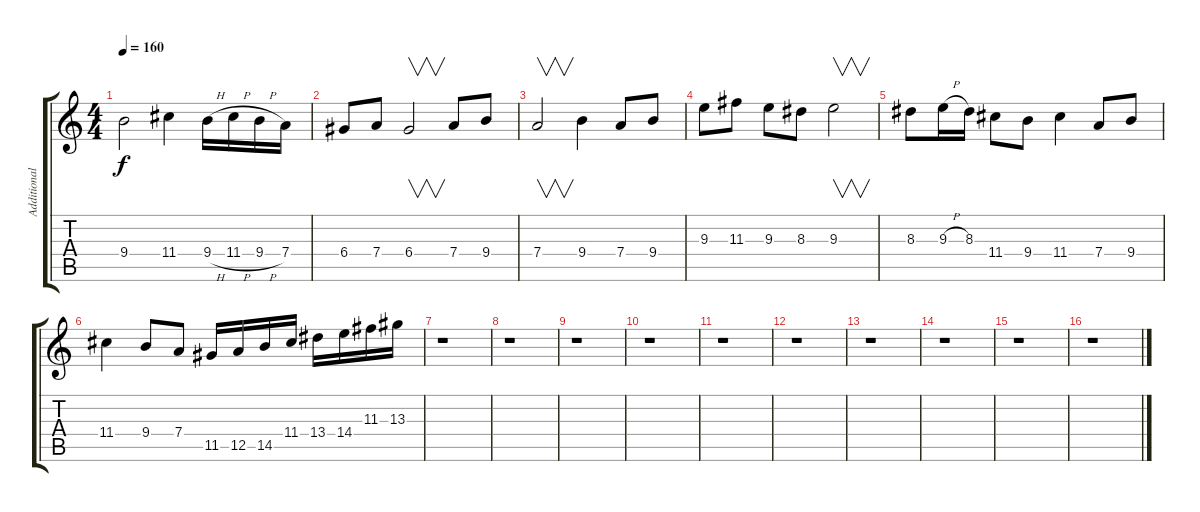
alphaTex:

\track ("Additional Guitar" "Additional") {instrument distortionguitar}
\staff {score tabs}
\tuning (E4 B3 G3 D3 A2 E2) {hide}
\ts (4 4)
\tempo 160
\clef g2
\ks c
9.4.2{dy f} 11.4.4 9.4{h}.16 11.4{h}.16 9.4{h}.16 7.4.16 |
6.4.8 7.4.8 6.4.2{v} 7.4.8 9.4.8 |
7.4.2{v} 9.4.4 7.4.8 9.4.8 |
9.3.8 11.3.8 9.3.8 8.3.8 9.3.2{v} |
8.3.8 9.3{h}.16 8.3.16 11.4.8 9.4.8 11.4.4 7.4.8 9.4.8 |
11.4.4 9.4.8 7.4.8 11.5.16 12.5.16 14.5.16 11.4.16 13.4.16 14.4.16 11.3.16 13.3.16 |
r.1 |
r.1 |
r.1 |
r.1 |
r.1 |
r.1 |
r.1 |
r.1 |
r.1 |
r.1
